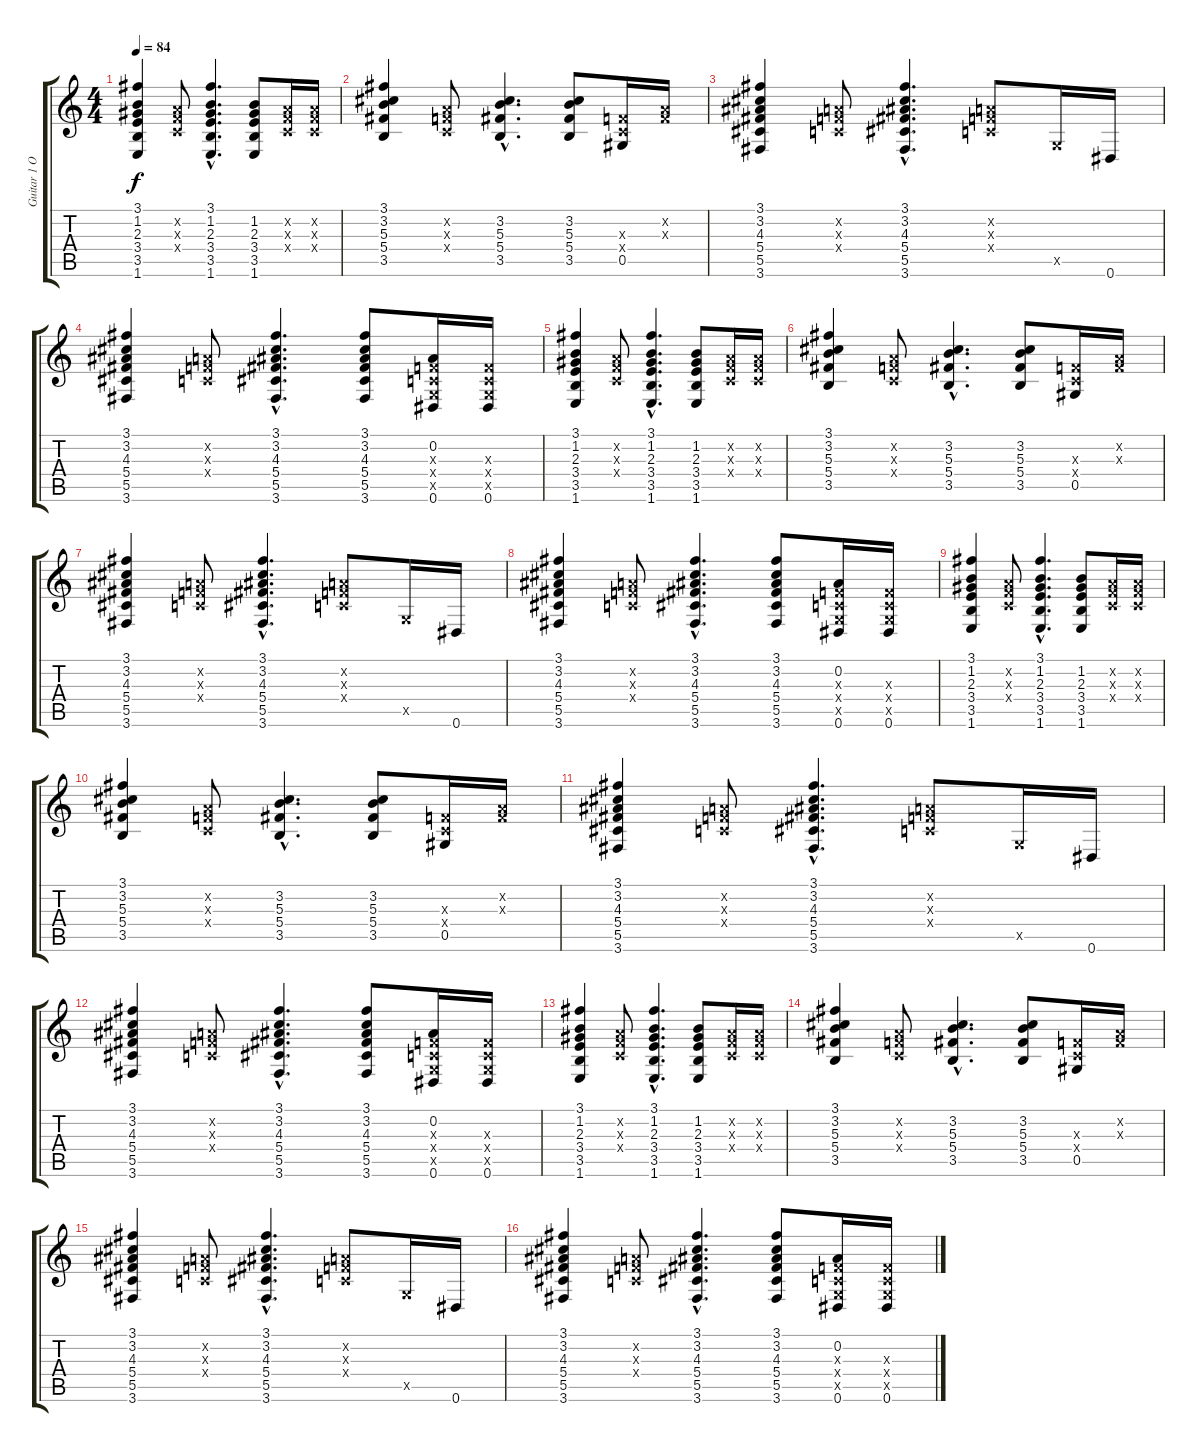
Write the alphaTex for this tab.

\track ("Guitar 1 Overdrive" "Guitar 1 O") {instrument overdrivenguitar}
\staff {score tabs}
\tuning (Eb4 Bb3 Gb3 Db3 Ab2 Eb2) {hide}
\ts (4 4)
\tempo 84
\clef g2
\ks c
(3.1 1.2 2.3 3.4 3.5 1.6).4{dy f} (-1.2{x} -1.3{x} -1.4{x}).8 (3.1{hac} 1.2{hac} 2.3{hac} 3.4{hac} 3.5{hac} 1.6{hac}).4{d} (1.2 2.3 3.4 3.5 1.6).8 (-1.2{x} -1.3{x} -1.4{x}).16 (-1.2{x} -1.3{x} -1.4{x}).16 |
(3.1 3.2 5.3 5.4 3.5).4 (-1.2{x} -1.3{x} -1.4{x}).8 (3.2{hac} 5.3{hac} 5.4{hac} 3.5{hac}).4{d} (3.2 5.3 5.4 3.5).8 (-1.3{x} -1.4{x} 0.5).16 (-1.2{x} -1.3{x}).16 |
(3.1 3.2 4.3 5.4 5.5 3.6).4 (-1.2{x} -1.3{x} -1.4{x}).8 (3.1{hac} 3.2{hac} 4.3{hac} 5.4{hac} 5.5{hac} 3.6{hac}).4{d} (-1.2{x} -1.3{x} -1.4{x}).8 -1.5{x}.16 0.6.16 |
(3.1 3.2 4.3 5.4 5.5 3.6).4 (-1.2{x} -1.3{x} -1.4{x}).8 (3.1{hac} 3.2{hac} 4.3{hac} 5.4{hac} 5.5{hac} 3.6{hac}).4{d} (3.1 3.2 4.3 5.4 5.5 3.6).8 (0.2 -1.3{x} -1.4{x} -1.5{x} 0.6).16 (-1.3{x} -1.4{x} -1.5{x} 0.6).16 |
(3.1 1.2 2.3 3.4 3.5 1.6).4 (-1.2{x} -1.3{x} -1.4{x}).8 (3.1{hac} 1.2{hac} 2.3{hac} 3.4{hac} 3.5{hac} 1.6{hac}).4{d} (1.2 2.3 3.4 3.5 1.6).8 (-1.2{x} -1.3{x} -1.4{x}).16 (-1.2{x} -1.3{x} -1.4{x}).16 |
(3.1 3.2 5.3 5.4 3.5).4 (-1.2{x} -1.3{x} -1.4{x}).8 (3.2{hac} 5.3{hac} 5.4{hac} 3.5{hac}).4{d} (3.2 5.3 5.4 3.5).8 (-1.3{x} -1.4{x} 0.5).16 (-1.2{x} -1.3{x}).16 |
(3.1 3.2 4.3 5.4 5.5 3.6).4 (-1.2{x} -1.3{x} -1.4{x}).8 (3.1{hac} 3.2{hac} 4.3{hac} 5.4{hac} 5.5{hac} 3.6{hac}).4{d} (-1.2{x} -1.3{x} -1.4{x}).8 -1.5{x}.16 0.6.16 |
(3.1 3.2 4.3 5.4 5.5 3.6).4 (-1.2{x} -1.3{x} -1.4{x}).8 (3.1{hac} 3.2{hac} 4.3{hac} 5.4{hac} 5.5{hac} 3.6{hac}).4{d} (3.1 3.2 4.3 5.4 5.5 3.6).8 (0.2 -1.3{x} -1.4{x} -1.5{x} 0.6).16 (-1.3{x} -1.4{x} -1.5{x} 0.6).16 |
(3.1 1.2 2.3 3.4 3.5 1.6).4 (-1.2{x} -1.3{x} -1.4{x}).8 (3.1{hac} 1.2{hac} 2.3{hac} 3.4{hac} 3.5{hac} 1.6{hac}).4{d} (1.2 2.3 3.4 3.5 1.6).8 (-1.2{x} -1.3{x} -1.4{x}).16 (-1.2{x} -1.3{x} -1.4{x}).16 |
(3.1 3.2 5.3 5.4 3.5).4 (-1.2{x} -1.3{x} -1.4{x}).8 (3.2{hac} 5.3{hac} 5.4{hac} 3.5{hac}).4{d} (3.2 5.3 5.4 3.5).8 (-1.3{x} -1.4{x} 0.5).16 (-1.2{x} -1.3{x}).16 |
(3.1 3.2 4.3 5.4 5.5 3.6).4 (-1.2{x} -1.3{x} -1.4{x}).8 (3.1{hac} 3.2{hac} 4.3{hac} 5.4{hac} 5.5{hac} 3.6{hac}).4{d} (-1.2{x} -1.3{x} -1.4{x}).8 -1.5{x}.16 0.6.16 |
(3.1 3.2 4.3 5.4 5.5 3.6).4 (-1.2{x} -1.3{x} -1.4{x}).8 (3.1{hac} 3.2{hac} 4.3{hac} 5.4{hac} 5.5{hac} 3.6{hac}).4{d} (3.1 3.2 4.3 5.4 5.5 3.6).8 (0.2 -1.3{x} -1.4{x} -1.5{x} 0.6).16 (-1.3{x} -1.4{x} -1.5{x} 0.6).16 |
(3.1 1.2 2.3 3.4 3.5 1.6).4 (-1.2{x} -1.3{x} -1.4{x}).8 (3.1{hac} 1.2{hac} 2.3{hac} 3.4{hac} 3.5{hac} 1.6{hac}).4{d} (1.2 2.3 3.4 3.5 1.6).8 (-1.2{x} -1.3{x} -1.4{x}).16 (-1.2{x} -1.3{x} -1.4{x}).16 |
(3.1 3.2 5.3 5.4 3.5).4 (-1.2{x} -1.3{x} -1.4{x}).8 (3.2{hac} 5.3{hac} 5.4{hac} 3.5{hac}).4{d} (3.2 5.3 5.4 3.5).8 (-1.3{x} -1.4{x} 0.5).16 (-1.2{x} -1.3{x}).16 |
(3.1 3.2 4.3 5.4 5.5 3.6).4 (-1.2{x} -1.3{x} -1.4{x}).8 (3.1{hac} 3.2{hac} 4.3{hac} 5.4{hac} 5.5{hac} 3.6{hac}).4{d} (-1.2{x} -1.3{x} -1.4{x}).8 -1.5{x}.16 0.6.16 |
(3.1 3.2 4.3 5.4 5.5 3.6).4 (-1.2{x} -1.3{x} -1.4{x}).8 (3.1{hac} 3.2{hac} 4.3{hac} 5.4{hac} 5.5{hac} 3.6{hac}).4{d} (3.1 3.2 4.3 5.4 5.5 3.6).8 (0.2 -1.3{x} -1.4{x} -1.5{x} 0.6).16 (-1.3{x} -1.4{x} -1.5{x} 0.6).16
